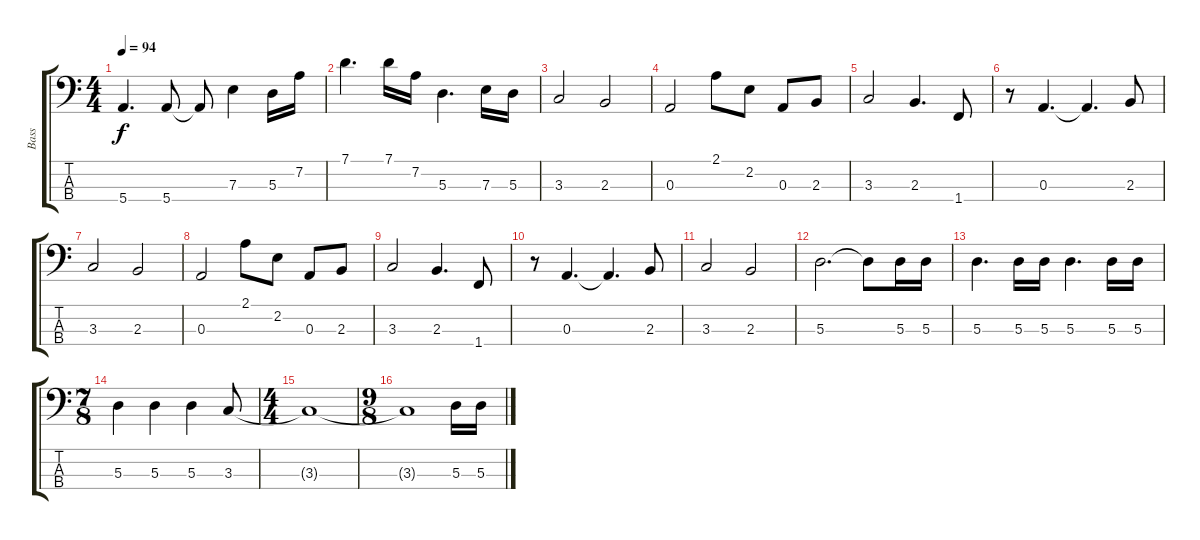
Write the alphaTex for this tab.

\track ("Bass" "Bass") {instrument electricbassfinger}
\staff {score tabs}
\tuning (G2 D2 A1 E1) {hide}
\ts (4 4)
\tempo 94
\clef f4
\ks c
5.4.4{d dy f} 5.4.8 5.4{t}.8 7.3.4 5.3.16 7.2.16 |
7.1.4{d} 7.1.16 7.2.16 5.3.4{d} 7.3.16 5.3.16 |
3.3.2 2.3.2 |
0.3.2 2.1.8 2.2.8 0.3.8 2.3.8 |
3.3.2 2.3.4{d} 1.4.8 |
r.8 0.3.4{d} 0.3{t}.4{d} 2.3.8 |
3.3.2 2.3.2 |
0.3.2 2.1.8 2.2.8 0.3.8 2.3.8 |
3.3.2 2.3.4{d} 1.4.8 |
r.8 0.3.4{d} 0.3{t}.4{d} 2.3.8 |
3.3.2 2.3.2 |
5.3.2{d} 5.3{t}.8 5.3.16 5.3.16 |
5.3.4{d} 5.3.16 5.3.16 5.3.4{d} 5.3.16 5.3.16 |
\ts (7 8)
5.3.4 5.3.4 5.3.4 3.3.8 |
\ts (4 4)
3.3{t}.1 |
\ts (9 8)
3.3{t}.1 5.3.16 5.3.16
